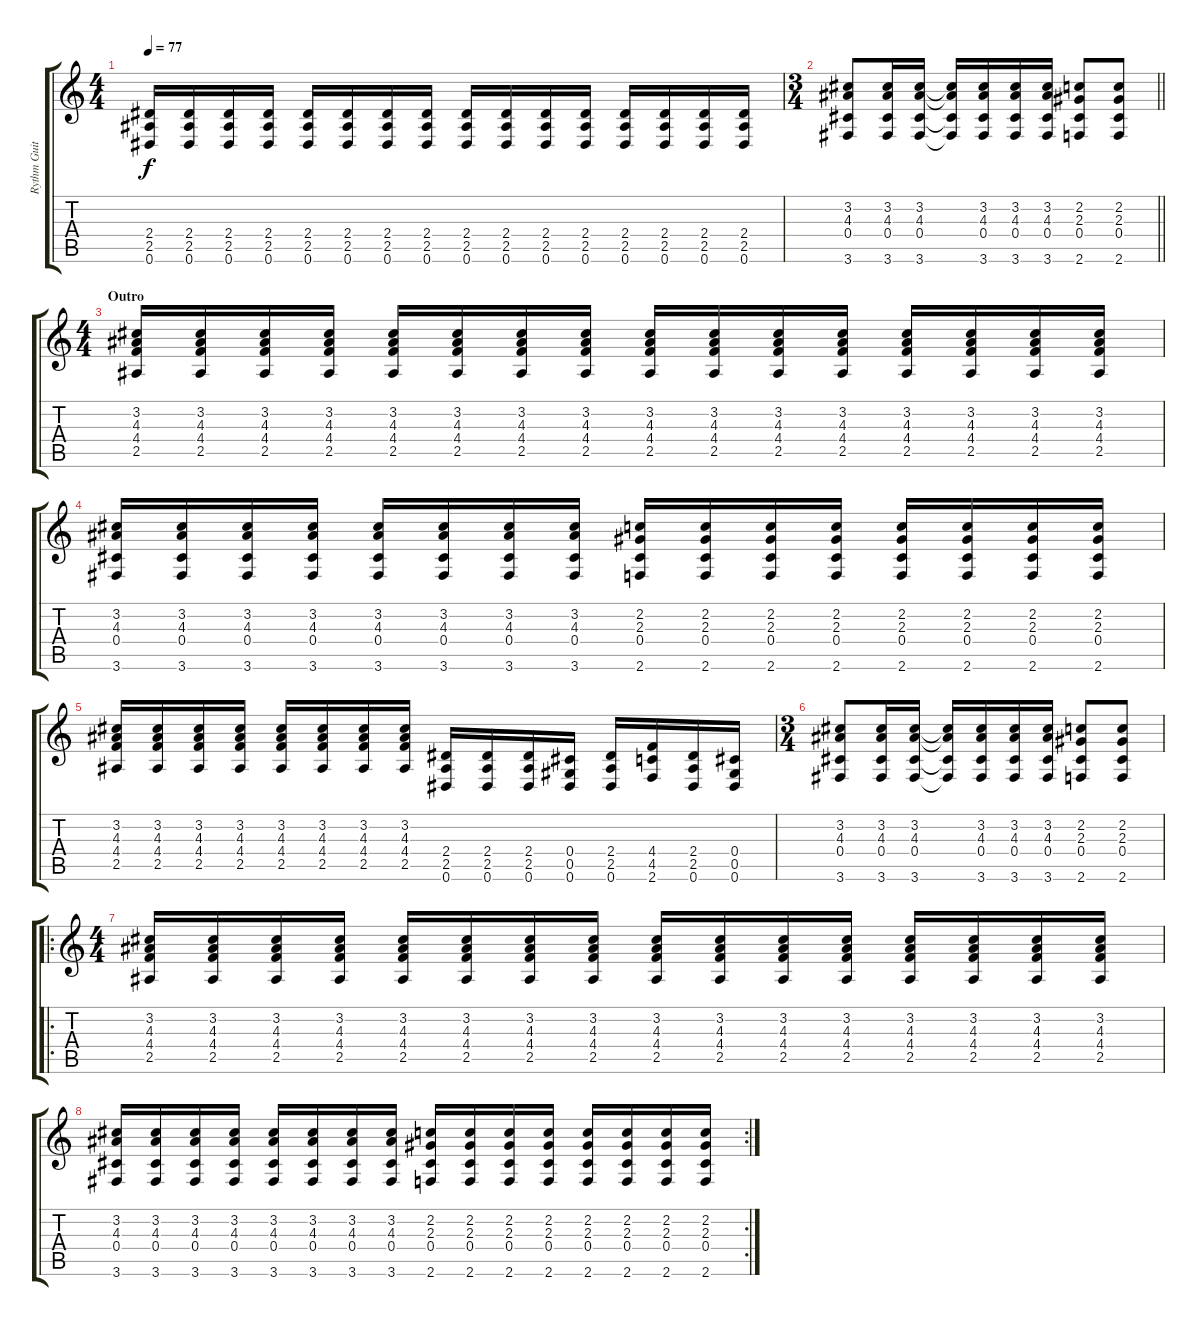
\track ("Rythm Guitar" "Rythm Guit") {instrument overdrivenguitar}
\staff {score tabs}
\tuning (Eb4 Bb3 Gb3 Db3 Ab2 Eb2) {hide}
\ts (4 4)
\tempo 77
\clef g2
\ks c
(2.4 2.5 0.6).16{dy f} (2.4 2.5 0.6).16 (2.4 2.5 0.6).16 (2.4 2.5 0.6).16 (2.4 2.5 0.6).16 (2.4 2.5 0.6).16 (2.4 2.5 0.6).16 (2.4 2.5 0.6).16 (2.4 2.5 0.6).16 (2.4 2.5 0.6).16 (2.4 2.5 0.6).16 (2.4 2.5 0.6).16 (2.4 2.5 0.6).16 (2.4 2.5 0.6).16 (2.4 2.5 0.6).16 (2.4 2.5 0.6).16 |
\ts (3 4)
\barLineRight lightlight
(3.2 4.3 0.4 3.6).8 (3.2 4.3 0.4 3.6).16 (3.2 4.3 0.4 3.6).16 (3.2{t} 4.3{t} 0.4{t} 3.6{t}).16 (3.2 4.3 0.4 3.6).16 (3.2 4.3 0.4 3.6).16 (3.2 4.3 0.4 3.6).16 (2.2 2.3 0.4 2.6).8 (2.2 2.3 0.4 2.6).8 |
\ts (4 4)
\section ("" "Outro")
(3.2 4.3 4.4 2.5).16 (3.2 4.3 4.4 2.5).16 (3.2 4.3 4.4 2.5).16 (3.2 4.3 4.4 2.5).16 (3.2 4.3 4.4 2.5).16 (3.2 4.3 4.4 2.5).16 (3.2 4.3 4.4 2.5).16 (3.2 4.3 4.4 2.5).16 (3.2 4.3 4.4 2.5).16 (3.2 4.3 4.4 2.5).16 (3.2 4.3 4.4 2.5).16 (3.2 4.3 4.4 2.5).16 (3.2 4.3 4.4 2.5).16 (3.2 4.3 4.4 2.5).16 (3.2 4.3 4.4 2.5).16 (3.2 4.3 4.4 2.5).16 |
(3.2 4.3 0.4 3.6).16 (3.2 4.3 0.4 3.6).16 (3.2 4.3 0.4 3.6).16 (3.2 4.3 0.4 3.6).16 (3.2 4.3 0.4 3.6).16 (3.2 4.3 0.4 3.6).16 (3.2 4.3 0.4 3.6).16 (3.2 4.3 0.4 3.6).16 (2.2 2.3 0.4 2.6).16 (2.2 2.3 0.4 2.6).16 (2.2 2.3 0.4 2.6).16 (2.2 2.3 0.4 2.6).16 (2.2 2.3 0.4 2.6).16 (2.2 2.3 0.4 2.6).16 (2.2 2.3 0.4 2.6).16 (2.2 2.3 0.4 2.6).16 |
(3.2 4.3 4.4 2.5).16 (3.2 4.3 4.4 2.5).16 (3.2 4.3 4.4 2.5).16 (3.2 4.3 4.4 2.5).16 (3.2 4.3 4.4 2.5).16 (3.2 4.3 4.4 2.5).16 (3.2 4.3 4.4 2.5).16 (3.2 4.3 4.4 2.5).16 (2.4 2.5 0.6).16 (2.4 2.5 0.6).16 (2.4 2.5 0.6).16 (0.4 0.5 0.6).16 (2.4 2.5 0.6).16 (4.4 4.5 2.6).16 (2.4 2.5 0.6).16 (0.4 0.5 0.6).16 |
\ts (3 4)
(3.2 4.3 0.4 3.6).8 (3.2 4.3 0.4 3.6).16 (3.2 4.3 0.4 3.6).16 (3.2{t} 4.3{t} 0.4{t} 3.6{t}).16 (3.2 4.3 0.4 3.6).16 (3.2 4.3 0.4 3.6).16 (3.2 4.3 0.4 3.6).16 (2.2 2.3 0.4 2.6).8 (2.2 2.3 0.4 2.6).8 |
\ro
\ts (4 4)
(3.2 4.3 4.4 2.5).16 (3.2 4.3 4.4 2.5).16 (3.2 4.3 4.4 2.5).16 (3.2 4.3 4.4 2.5).16 (3.2 4.3 4.4 2.5).16 (3.2 4.3 4.4 2.5).16 (3.2 4.3 4.4 2.5).16 (3.2 4.3 4.4 2.5).16 (3.2 4.3 4.4 2.5).16 (3.2 4.3 4.4 2.5).16 (3.2 4.3 4.4 2.5).16 (3.2 4.3 4.4 2.5).16 (3.2 4.3 4.4 2.5).16 (3.2 4.3 4.4 2.5).16 (3.2 4.3 4.4 2.5).16 (3.2 4.3 4.4 2.5).16 |
\rc 2
(3.2 4.3 0.4 3.6).16 (3.2 4.3 0.4 3.6).16 (3.2 4.3 0.4 3.6).16 (3.2 4.3 0.4 3.6).16 (3.2 4.3 0.4 3.6).16 (3.2 4.3 0.4 3.6).16 (3.2 4.3 0.4 3.6).16 (3.2 4.3 0.4 3.6).16 (2.2 2.3 0.4 2.6).16 (2.2 2.3 0.4 2.6).16 (2.2 2.3 0.4 2.6).16 (2.2 2.3 0.4 2.6).16 (2.2 2.3 0.4 2.6).16 (2.2 2.3 0.4 2.6).16 (2.2 2.3 0.4 2.6).16 (2.2 2.3 0.4 2.6).16
